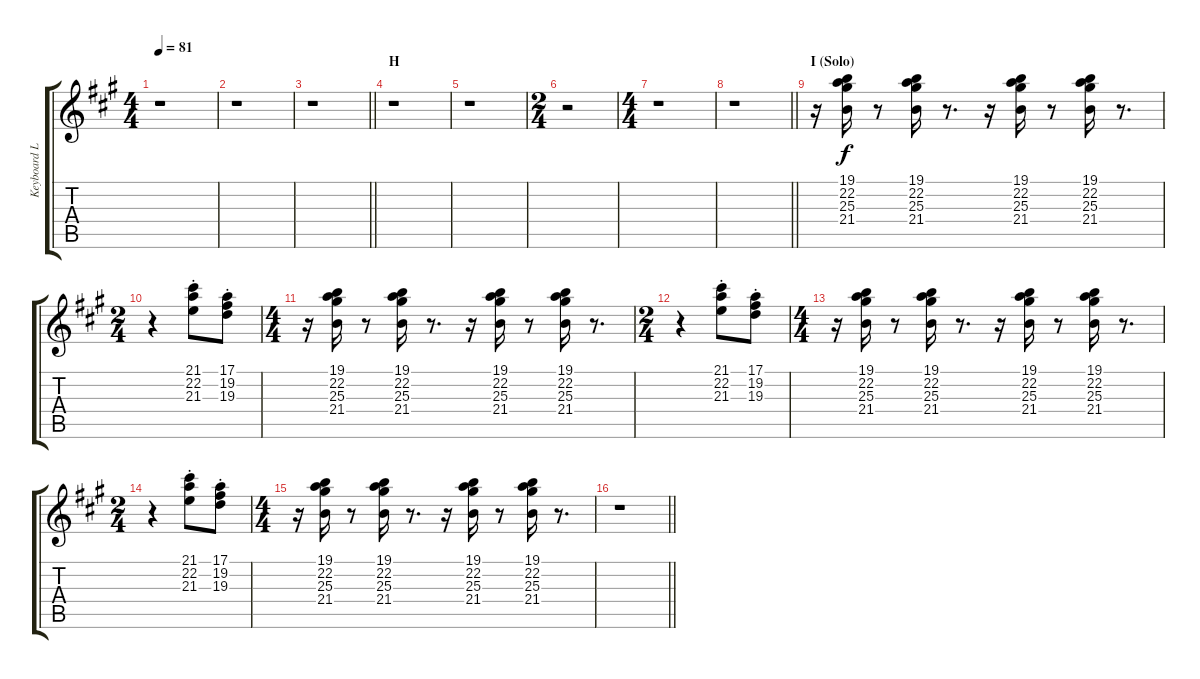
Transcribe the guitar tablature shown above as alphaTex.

\track ("Keyboard Lead II" "Keyboard L") {instrument stringensemble1}
\staff {score tabs}
\tuning (E4 B3 G3 D3 A2 E2) {hide}
\ts (4 4)
\tempo 81
\clef g2
\ks f#minor
r.1{dy f} |
r.1 |
\barLineRight lightlight
r.1 |
\section ("" "H")
r.1 |
r.1 |
\ts (2 4)
r.2 |
\ts (4 4)
r.1 |
\barLineRight lightlight
r.1 |
\section ("" "I (Solo)")
r.16{volume 16 balance 11} (19.1 22.2 25.3 21.4).16 r.8 (19.1 22.2 25.3 21.4).16 r.8{d} r.16 (19.1 22.2 25.3 21.4).16 r.8 (19.1 22.2 25.3 21.4).16 r.8{d} |
\ts (2 4)
r.4 (21.1{st} 22.2{st} 21.3{st}).8 (17.1{st} 19.2{st} 19.3{st}).8 |
\ts (4 4)
r.16 (19.1 22.2 25.3 21.4).16 r.8 (19.1 22.2 25.3 21.4).16 r.8{d} r.16 (19.1 22.2 25.3 21.4).16 r.8 (19.1 22.2 25.3 21.4).16 r.8{d} |
\ts (2 4)
r.4 (21.1{st} 22.2{st} 21.3{st}).8 (17.1{st} 19.2{st} 19.3{st}).8 |
\ts (4 4)
r.16 (19.1 22.2 25.3 21.4).16 r.8 (19.1 22.2 25.3 21.4).16 r.8{d} r.16 (19.1 22.2 25.3 21.4).16 r.8 (19.1 22.2 25.3 21.4).16 r.8{d} |
\ts (2 4)
r.4 (21.1{st} 22.2{st} 21.3{st}).8 (17.1{st} 19.2{st} 19.3{st}).8 |
\ts (4 4)
r.16 (19.1 22.2 25.3 21.4).16 r.8 (19.1 22.2 25.3 21.4).16 r.8{d} r.16 (19.1 22.2 25.3 21.4).16 r.8 (19.1 22.2 25.3 21.4).16 r.8{d} |
\barLineRight lightlight
r.1
